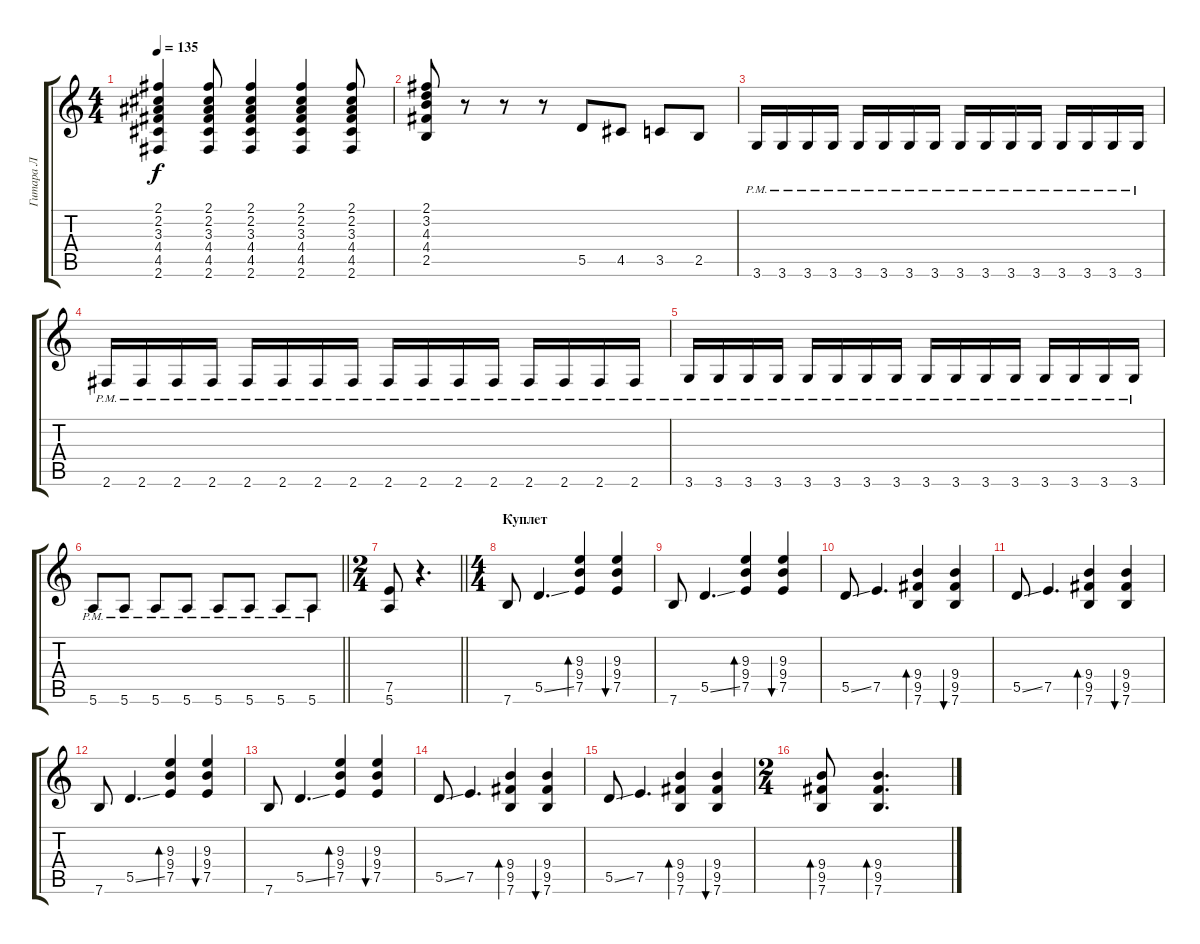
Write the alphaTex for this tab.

\track ("Гитара Л" "Гитара Л") {instrument distortionguitar}
\staff {score tabs}
\tuning (E4 B3 G3 D3 A2 E2) {hide}
\ts (4 4)
\tempo 135
\clef g2
\ks c
(2.1 2.2 3.3 4.4 4.5 2.6).4{dy f} (2.1 2.2 3.3 4.4 4.5 2.6).8 (2.1 2.2 3.3 4.4 4.5 2.6).4 (2.1 2.2 3.3 4.4 4.5 2.6).4 (2.1 2.2 3.3 4.4 4.5 2.6).8 |
(2.1 3.2 4.3 4.4 2.5).8 r.8 r.8 r.8 5.5.8 4.5.8 3.5.8 2.5.8 |
3.6{pm}.16 3.6{pm}.16 3.6{pm}.16 3.6{pm}.16 3.6{pm}.16 3.6{pm}.16 3.6{pm}.16 3.6{pm}.16 3.6{pm}.16 3.6{pm}.16 3.6{pm}.16 3.6{pm}.16 3.6{pm}.16 3.6{pm}.16 3.6{pm}.16 3.6{pm}.16 |
2.6{pm}.16 2.6{pm}.16 2.6{pm}.16 2.6{pm}.16 2.6{pm}.16 2.6{pm}.16 2.6{pm}.16 2.6{pm}.16 2.6{pm}.16 2.6{pm}.16 2.6{pm}.16 2.6{pm}.16 2.6{pm}.16 2.6{pm}.16 2.6{pm}.16 2.6{pm}.16 |
3.6{pm}.16 3.6{pm}.16 3.6{pm}.16 3.6{pm}.16 3.6{pm}.16 3.6{pm}.16 3.6{pm}.16 3.6{pm}.16 3.6{pm}.16 3.6{pm}.16 3.6{pm}.16 3.6{pm}.16 3.6{pm}.16 3.6{pm}.16 3.6{pm}.16 3.6{pm}.16 |
\barLineRight lightlight
5.6{pm}.8 5.6{pm}.8 5.6{pm}.8 5.6{pm}.8 5.6{pm}.8 5.6{pm}.8 5.6{pm}.8 5.6{pm}.8 |
\ts (2 4)
\barLineRight lightlight
(7.5 5.6).8 r.4{d} |
\ts (4 4)
\section ("" "Куплет")
7.6.8{volume 10} 5.5{ss}.4{d} (9.3 9.4 7.5).4{bd 240} (9.3 9.4 7.5).4{bu 240} |
7.6.8 5.5{ss}.4{d} (9.3 9.4 7.5).4{bd 240} (9.3 9.4 7.5).4{bu 240} |
5.5{ss}.8 7.5.4{d} (9.4 9.5 7.6).4{bd 240} (9.4 9.5 7.6).4{bu 240} |
5.5{ss}.8 7.5.4{d} (9.4 9.5 7.6).4{bd 240} (9.4 9.5 7.6).4{bu 240} |
7.6.8 5.5{ss}.4{d} (9.3 9.4 7.5).4{bd 240} (9.3 9.4 7.5).4{bu 240} |
7.6.8 5.5{ss}.4{d} (9.3 9.4 7.5).4{bd 240} (9.3 9.4 7.5).4{bu 240} |
5.5{ss}.8 7.5.4{d} (9.4 9.5 7.6).4{bd 240} (9.4 9.5 7.6).4{bu 240} |
5.5{ss}.8 7.5.4{d} (9.4 9.5 7.6).4{bd 240} (9.4 9.5 7.6).4{bu 240} |
\ts (2 4)
(9.4 9.5 7.6).8{bd 120} (9.4 9.5 7.6).4{d bd 120}
